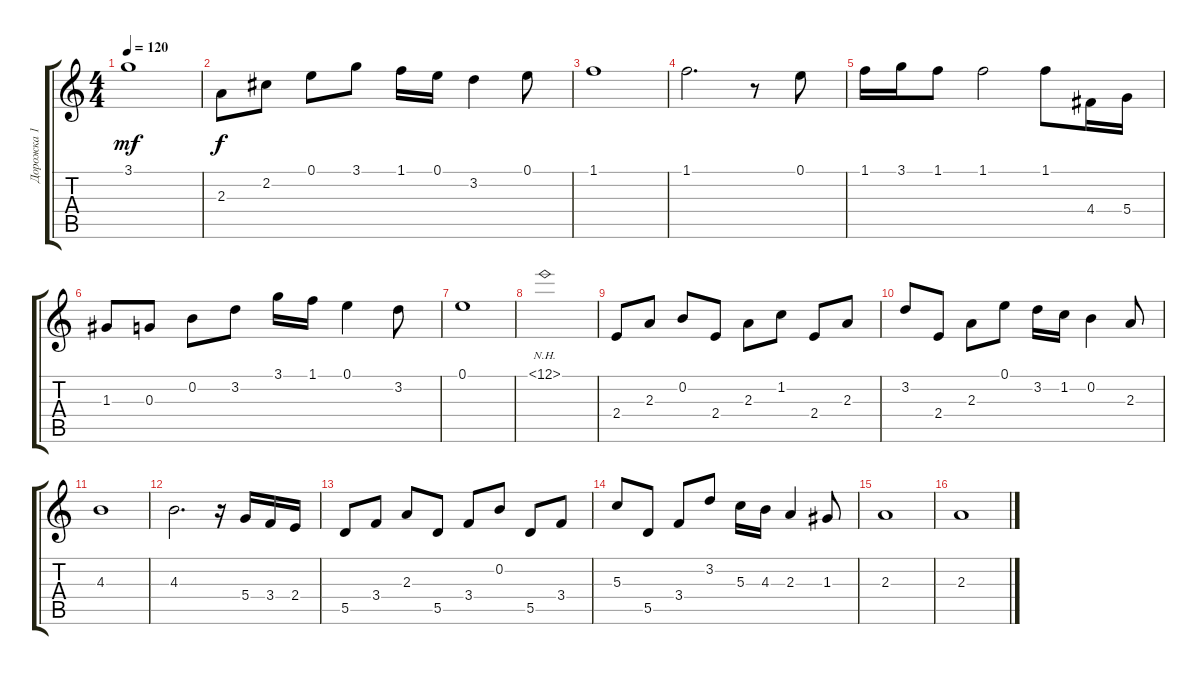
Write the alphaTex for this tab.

\track ("Дорожка 1" "Дорожка 1") {instrument acousticguitarsteel}
\staff {score tabs}
\tuning (E4 B3 G3 D3 A2 E2) {hide}
\ts (4 4)
\tempo 120
\clef g2
\ks c
3.1.1{dy mf} |
2.3.8{dy f} 2.2.8 0.1.8 3.1.8 1.1.16 0.1.16 3.2.4 0.1.8 |
1.1.1 |
1.1.2{d} r.8 0.1.8 |
1.1.16 3.1.16 1.1.8 1.1.2 1.1.8 4.4.16 5.4.16 |
1.3.8 0.3.8 0.2.8 3.2.8 3.1.16 1.1.16 0.1.4 3.2.8 |
0.1.1 |
0.1{nh}.1 |
2.4.8 2.3.8 0.2.8 2.4.8 2.3.8 1.2.8 2.4.8 2.3.8 |
3.2.8 2.4.8 2.3.8 0.1.8 3.2.16 1.2.16 0.2.4 2.3.8 |
4.3.1 |
4.3.2{d} r.16 5.4.16 3.4.16 2.4.16 |
5.5.8 3.4.8 2.3.8 5.5.8 3.4.8 0.2.8 5.5.8 3.4.8 |
5.3.8 5.5.8 3.4.8 3.2.8 5.3.16 4.3.16 2.3.4 1.3.8 |
2.3.1 |
2.3.1
